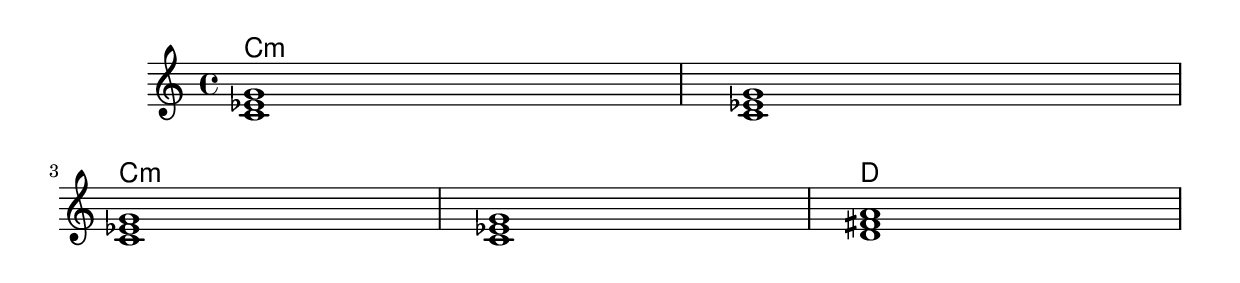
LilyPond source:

%% DO NOT EDIT this file manually; it is automatically
%% generated from LSR http://lsr.di.unimi.it
%% Make any changes in LSR itself, or in Documentation/snippets/new/ ,
%% and then run scripts/auxiliar/makelsr.py
%%
%% This file is in the public domain.
\version "2.18.0"

\header {
  lsrtags = "chords"

  texidoc = "
Chord names can be displayed only at the start of lines and when the
chord changes.

"
  doctitle = "Showing chords at changes"
} % begin verbatim


harmonies = \chordmode {
  c1:m c:m \break c:m c:m d
}
<<
  \new ChordNames {
    \set chordChanges = ##t
    \harmonies
  }
  \new Staff {
    \relative c' { \harmonies }
  }
>>
